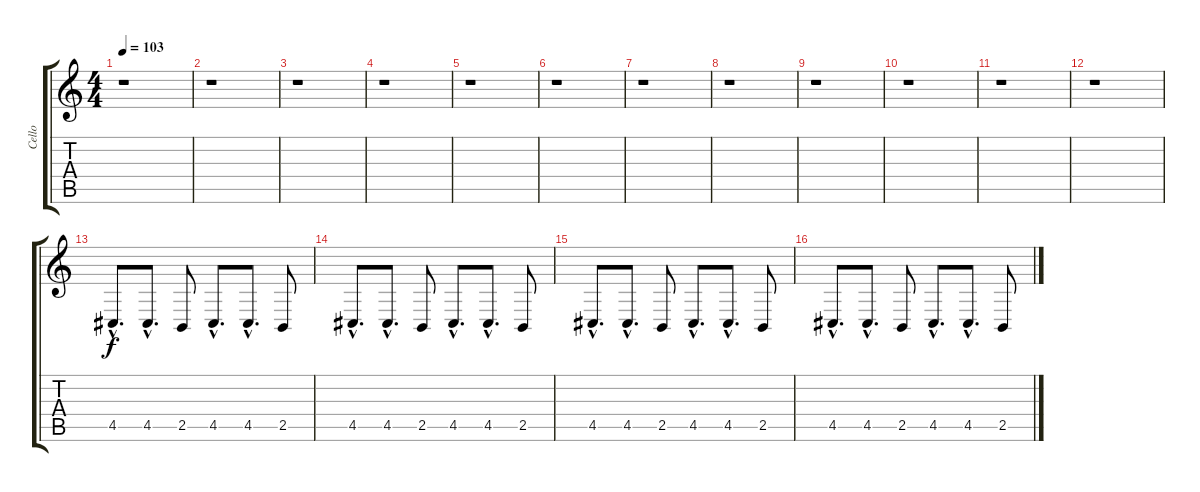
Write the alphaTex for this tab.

\track ("Cello" "Cello") {instrument cello}
\staff {score tabs}
\tuning (E4 B3 G3 D3 A2 E2) {hide}
\ts (4 4)
\tempo 103
\clef g2
\ks c
r.1{dy f} |
r.1 |
r.1 |
r.1 |
r.1 |
r.1 |
r.1 |
r.1 |
r.1 |
r.1 |
r.1 |
r.1 |
4.5{hac}.8{d} 4.5{hac}.8{d} 2.5.8 4.5{hac}.8{d} 4.5{hac}.8{d} 2.5.8 |
4.5{hac}.8{d} 4.5{hac}.8{d} 2.5.8 4.5{hac}.8{d} 4.5{hac}.8{d} 2.5.8 |
4.5{hac}.8{d} 4.5{hac}.8{d} 2.5.8 4.5{hac}.8{d} 4.5{hac}.8{d} 2.5.8 |
4.5{hac}.8{d} 4.5{hac}.8{d} 2.5.8 4.5{hac}.8{d} 4.5{hac}.8{d} 2.5.8
